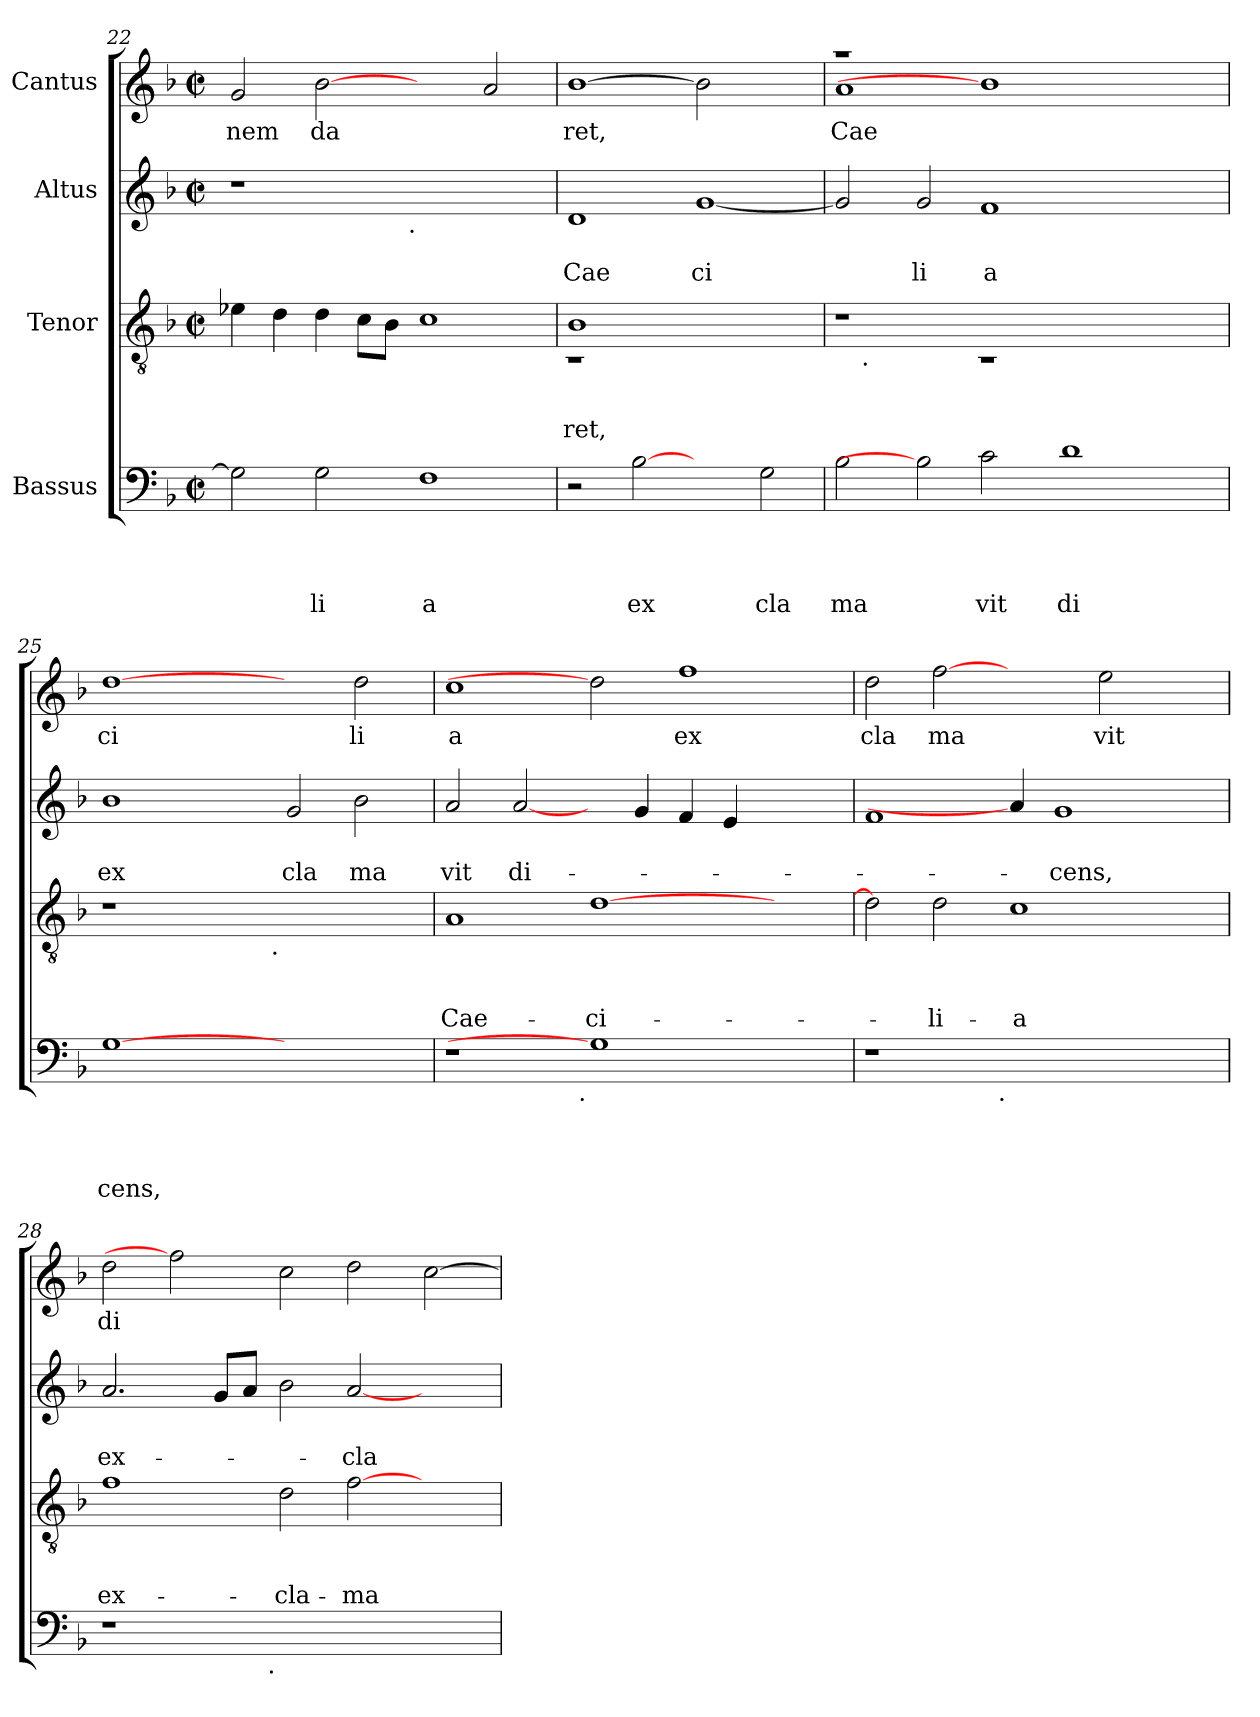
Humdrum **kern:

**kern	**text	**text	**text	**text	**kern	**text	**text	**text	**kern	**text	**text	**kern	**text
*part4	*part4	*part4	*part4	*part4	*part3	*part3	*part3	*part3	*part2	*part2	*part2	*part1	*part1
*staff4	*staff4	*staff4	*staff4	*staff4	*staff3	*staff3	*staff3	*staff3	*staff2	*staff2	*staff2	*staff1	*staff1
*I"Bassus	*	*	*	*	*I"Tenor	*	*	*	*I"Altus	*	*	*I"Cantus	*
*clefF4	*	*	*	*	*clefGv2	*	*	*	*clefG2	*	*	*clefG2	*
*k[b-]	*	*	*	*	*k[b-]	*	*	*	*k[b-]	*	*	*k[b-]	*
*F:	*	*	*	*	*F:	*	*	*	*F:	*	*	*F:	*
*M2/2	*	*	*	*	*M2/2	*	*	*	*M2/2	*	*	*M2/2	*
*met(c|)	*	*	*	*	*met(c|)	*	*	*	*met(c|)	*	*	*met(c|)	*
=22	=22	=22	=22	=22	=22	=22	=22	=22	=22	=22	=22	=22	=22
!	!	!	!	!	!	!	!	!	!	!	!	!	!LO:LY:b
*	*	*	*	*	*	*	*	*	*^	*	*	*	*
2G\]	.	.	.	.	4e-X\	.	.	.	1r	2ryy	.	.	2g/	nem
.	.	.	.	.	4d\	.	.	.	.	.	.	.	.	.
!	!	!	!	!LO:LY:b	!	!	!	!	!	!	!	!	!	!LO:LY:b
2G\	.	.	.	li	4d\	.	.	.	.	4...ryy	.	.	[2b-	da
.	.	.	.	.	8c\L	.	.	.	.	.	.	.	.	.
.	.	.	.	.	8B-\J	.	.	.	.	.	.	.	.	.
!	!	!	!	!	!	!	!	!	!	!LO:TX:b:t=.	!	!	!	!
.	.	.	.	.	.	.	.	.	.	1ryy	.	.	.	.
!	!	!	!	!LO:LY:b	!	!	!	!	!	!	!	!	!	!
1F	.	.	.	a	1c	.	.	.	1ryy	.	.	.	2ryy	.
.	.	.	.	.	.	.	.	.	.	.	.	.	2a/	.
.	.	.	.	.	.	.	.	.	.	32ryy	.	.	.	.
=23	=23	=23	=23	=23	=23	=23	=23	=23	=23	=23	=23	=23	=23	=23
!	!	!	!	!	!	!	!	!LO:LY:b	!	!	!	!LO:LY:b	!	!LO:LY:b
*	*	*	*	*	*^	*	*	*	*v	*v	*	*	*	*
2r	.	.	.	.	1B-	1rC	.	.	-ret,	1d	.	Cae	[1b-	ret,
!	!	!	!	!LO:LY:b	!	!	!	!	!	!	!	!	!	!
[2B-	.	.	.	ex	.	.	.	.	.	.	.	.	.	.
!	!	!	!	!	!	!	!	!	!	!	!	!LO:LY:b	!	!
2ryy	.	.	.	.	1ryy	1ryy	.	.	.	[<1g	.	ci	2b-]	.
!	!	!	!	!LO:LY:b	!	!	!	!	!	!	!	!	!	!
2G\	.	.	.	cla	.	.	.	.	.	.	.	.	2ryy	.
=24	=24	=24	=24	=24	=24	=24	=24	=24	=24	=24	=24	=24	=24	=24
!	!	!	!	!LO:LY:b	!	!	!	!	!	!	!	!	!	!LO:LY:b
*	*	*	*	*	*	*	*	*	*	*	*	*	*^	*
2B-\	.	.	.	ma	1r	16..ryy	.	.	.	2g/]	.	.	1raa	1a	Cae
!	!	!	!	!	!	!LO:TX:b:t=.	!	!	!	!	!	!	!	!	!
.	.	.	.	.	.	1ryy	.	.	.	.	.	.	.	.	.
!	!	!	!	!	!	!	!	!	!	!	!	!LO:LY:b	!	!	!
2B-]	.	.	.	.	.	.	.	.	.	2g/	.	li	.	.	.
!	!	!	!	!LO:LY:b	!	!	!	!	!	!	!	!LO:LY:b	!	!	!
2c\	.	.	.	vit	1rC	.	.	.	.	1f	.	a	1b-]	2ryy	.
.	.	.	.	.	.	1ryy	.	.	.	.	.	.	.	.	.
!	!	!	!	!LO:LY:b	!	!	!	!	!	!	!	!	!	!	!
1d	.	.	.	di	.	.	.	.	.	.	.	.	.	1ryy	.
.	.	.	.	.	2ryy	.	.	.	.	2ryy	.	.	2ryy	.	.
.	.	.	.	.	.	4ryy	.	.	.	.	.	.	.	.	.
.	.	.	.	.	.	8ryy	.	.	.	.	.	.	.	.	.
.	.	.	.	.	.	64ryy	.	.	.	.	.	.	.	.	.
=25	=25	=25	=25	=25	=25	=25	=25	=25	=25	=25	=25	=25	=25	=25	=25
!	!	!	!	!LO:LY:b	!	!	!	!	!	!	!	!LO:LY:b	!	!	!LO:LY:b
*	*	*	*	*	*	*	*	*	*	*	*	*	*v	*v	*
[1G	.	.	.	cens,	1r	2ryy	.	.	.	1b-	.	ex	[1dd	ci
.	.	.	.	.	.	4ryy	.	.	.	.	.	.	.	.
.	.	.	.	.	.	8ryy	.	.	.	.	.	.	.	.
.	.	.	.	.	.	16ryy	.	.	.	.	.	.	.	.
.	.	.	.	.	.	64ryy	.	.	.	.	.	.	.	.
!	!	!	!	!	!	!LO:TX:b:t=.	!	!	!	!	!	!	!	!
.	.	.	.	.	.	1ryy	.	.	.	.	.	.	.	.
!	!	!	!	!	!	!	!	!	!	!	!	!LO:LY:b	!	!
1ryy	.	.	.	.	1ryy	.	.	.	.	2g/	.	cla	2ryy	.
!	!	!	!	!	!	!	!	!	!	!	!	!LO:LY:b	!	!LO:LY:b
.	.	.	.	.	.	.	.	.	.	2b-\	.	ma	2dd\	li
.	.	.	.	.	.	32.ryy	.	.	.	.	.	.	.	.
!!LO:PB:g=z
=26	=26	=26	=26	=26	=26	=26	=26	=26	=26	=26	=26	=26	=26	=26
!	!	!	!	!	!	!	!	!	!LO:LY:b	!	!	!LO:LY:b	!	!LO:LY:b
*^	*	*	*	*	*v	*v	*	*	*	*	*	*	*	*
1r	2ryy	.	.	.	.	1A	.	.	Cae-	2a/	.	vit	1cc	a
!	!	!	!	!	!	!	!	!	!	!	!	!LO:LY:b	!	!
.	4...ryy	.	.	.	.	.	.	.	.	[2a/	.	di-	.	.
!	!LO:TX:b:t=.	!	!	!	!	!	!	!	!	!	!	!	!	!
.	1ryy	.	.	.	.	.	.	.	.	.	.	.	.	.
!	!	!	!	!	!	!	!	!	!LO:LY:b	!	!	!	!	!
1G]	.	.	.	.	.	[>1d	.	.	-ci-	4ryy	.	.	2dd]	.
.	.	.	.	.	.	.	.	.	.	4g/	.	.	.	.
!	!	!	!	!	!	!	!	!	!	!	!	!	!	!LO:LY:b
.	.	.	.	.	.	.	.	.	.	4f/	.	.	1ff	ex
.	.	.	.	.	.	.	.	.	.	4e/	.	.	.	.
.	2ryy	.	.	.	.	.	.	.	.	.	.	.	.	.
2ryy	.	.	.	.	.	2ryy	.	.	.	2ryy	.	.	.	.
.	32ryy	.	.	.	.	.	.	.	.	.	.	.	.	.
=27	=27	=27	=27	=27	=27	=27	=27	=27	=27	=27	=27	=27	=27	=27
!	!	!	!	!	!	!	!	!	!	!	!	!	!	!LO:LY:b
1r	2ryy	.	.	.	.	2d\]	.	.	.	1f	.	.	2dd\	cla
!	!	!	!	!	!	!	!	!	!LO:LY:b	!	!	!	!	!LO:LY:b
.	4...ryy	.	.	.	.	2d\	.	.	-li-	.	.	.	[2ff	ma
!	!LO:TX:b:t=.	!	!	!	!	!	!	!	!	!	!	!	!	!
.	1ryy	.	.	.	.	.	.	.	.	.	.	.	.	.
!	!	!	!	!	!	!	!	!	!LO:LY:b	!	!	!	!	!
1ryy	.	.	.	.	.	1c	.	.	-a	4a/]	.	.	2ryy	.
!	!	!	!	!	!	!	!	!	!	!	!	!LO:LY:b	!	!
.	.	.	.	.	.	.	.	.	.	1g	.	-cens,	.	.
!	!	!	!	!	!	!	!	!	!	!	!	!	!	!LO:LY:b
.	.	.	.	.	.	.	.	.	.	.	.	.	2ee\	vit
.	4ryy	.	.	.	.	.	.	.	.	.	.	.	.	.
4ryy	.	.	.	.	.	4ryy	.	.	.	.	.	.	4ryy	.
.	32ryy	.	.	.	.	.	.	.	.	.	.	.	.	.
=28	=28	=28	=28	=28	=28	=28	=28	=28	=28	=28	=28	=28	=28	=28
!	!	!	!	!	!	!	!	!	!LO:LY:b	!	!	!LO:LY:b	!	!LO:LY:b
1r	2ryy	.	.	.	.	1f	.	.	ex-	2.a/	.	ex-	2dd\	di
.	4...ryy	.	.	.	.	.	.	.	.	.	.	.	2ff]	.
.	.	.	.	.	.	.	.	.	.	8g/L	.	.	.	.
.	.	.	.	.	.	.	.	.	.	8a/J	.	.	.	.
!	!LO:TX:b:t=.	!	!	!	!	!	!	!	!	!	!	!	!	!
.	1ryy	.	.	.	.	.	.	.	.	.	.	.	.	.
!	!	!	!	!	!	!	!	!	!LO:LY:b	!	!	!	!	!
1.ryy	.	.	.	.	.	2d\	.	.	-cla-	2b-\	.	.	2cc\	.
!	!	!	!	!	!	!	!	!	!LO:LY:b	!	!	!LO:LY:b	!	!
.	.	.	.	.	.	[>2f\	.	.	-ma-	[<2a/	.	-cla-	2dd\	.
.	2ryy	.	.	.	.	.	.	.	.	.	.	.	.	.
.	.	.	.	.	.	2ryy	.	.	.	2ryy	.	.	[>2cc\	.
.	32ryy	.	.	.	.	.	.	.	.	.	.	.	.	.
*v	*v	*	*	*	*	*	*	*	*	*	*	*	*	*
=	=	=	=	=	=	=	=	=	=	=	=	=	=
*-	*-	*-	*-	*-	*-	*-	*-	*-	*-	*-	*-	*-	*-
